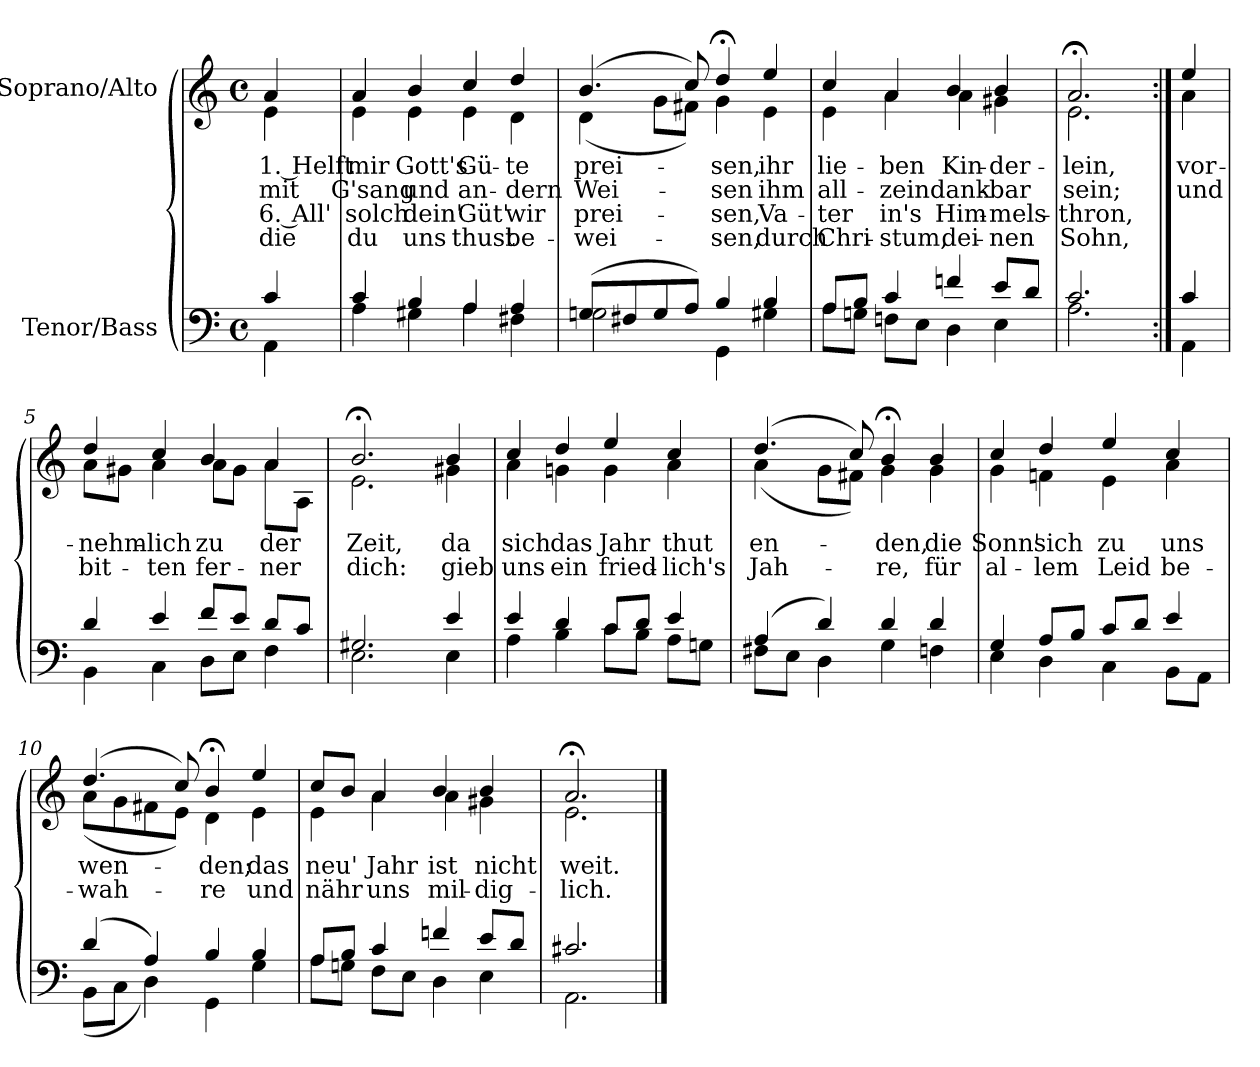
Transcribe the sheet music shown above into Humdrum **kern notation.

**kern	**kern	**text	**text	**text	**text
*part2	*part1	*part1	*part1	*part1	*part1
*staff2	*staff1	*staff1	*staff1	*staff1	*staff1
*I"Tenor/Bass	*I"Soprano/Alto	*	*	*	*
*clefF4	*clefG2	*	*	*	*
*k[]	*k[]	*	*	*	*
*M4/4	*M4/4	*	*	*	*
*met(c)	*met(c)	*	*	*	*
=	=	=	=	=	=
*^	*	*	*	*	*
!	!	!	!LO:LY:b	!LO:LY:b	!LO:LY:b	!LO:LY:b
*	*	*^	*	*	*	*
4c/	4AA\	4a/	4e\	1. Helft	mit	6. All'	die
=1	=1	=1	=1	=1	=1	=1	=1
!	!	!	!	!LO:LY:b	!LO:LY:b	!LO:LY:b	!LO:LY:b
4c/	4A\	4a/	4e\	mir	G'sang	solch	du
!	!	!	!	!LO:LY:b	!LO:LY:b	!LO:LY:b	!LO:LY:b
4B/	4G#X\	4b/	4e\	Gott's	und	dein'	uns
!	!	!	!	!LO:LY:b	!LO:LY:b	!LO:LY:b	!LO:LY:b
4A/	4A\	4cc/	4e\	Gü-	an-	Güt'	thust
!	!	!	!	!LO:LY:b	!LO:LY:b	!LO:LY:b	!LO:LY:b
4A/	4F#X\	4dd/	4d\	-te	-dern	wir	be-
=2	=2	=2	=2	=2	=2	=2	=2
!	!	!	!	!LO:LY:b	!LO:LY:b	!LO:LY:b	!LO:LY:b
(8Gn/L	2G\	(4.b/	(4d\	prei-	Wei-	prei-	-wei-
8F#X/	.	.	.	.	.	.	.
8G/	.	.	8g\L	.	.	.	.
8A/J)	.	8cc/)	8f#X\J)	.	.	.	.
!	!	!	!	!LO:LY:b	!LO:LY:b	!LO:LY:b	!LO:LY:b
4B/	4GG\	4dd;</	4g\	-sen,	-sen	-sen,	-sen,
!	!	!	!	!LO:LY:b	!LO:LY:b	!LO:LY:b	!LO:LY:b
4B/	4G#X\	4ee/	4e\	ihr	ihm	Va-	durch
=3	=3	=3	=3	=3	=3	=3	=3
!	!	!	!	!LO:LY:b	!LO:LY:b	!LO:LY:b	!LO:LY:b
8A/L	8A\L	4cc/	4e\	lie-	all-	-ter	Chri-
8B/J	8Gn\J	.	.	.	.	.	.
!	!	!	!	!LO:LY:b	!LO:LY:b	!LO:LY:b	!LO:LY:b
4c/	8Fn\L	4a/	4a\	-ben	-zein	in's	-stum,
.	8E\J	.	.	.	.	.	.
!	!	!	!	!LO:LY:b	!LO:LY:b	!LO:LY:b	!LO:LY:b
4fn/	4D\	4b/	4a\	Kin-	dank-	Him-	dei-
!	!	!	!	!LO:LY:b	!LO:LY:b	!LO:LY:b	!LO:LY:b
8e/L	4E\	4b/	4g#X\	-der-	-bar	-mels-	-nen
8d/J	.	.	.	.	.	.	.
=4	=4	=4	=4	=4	=4	=4	=4
!	!	!	!	!LO:LY:b	!LO:LY:b	!LO:LY:b	!LO:LY:b
2.c/	2.A\	2.a;</	2.e\	-lein,	sein;	-thron,	Sohn,
!!LO:LB:g=z	!!
=4X1:|!	=4X1:|!	=4X1:|!	=4X1:|!	=4X1:|!	=4X1:|!	=4X1:|!	=4X1:|!
!	!	!	!	!LO:LY:b	!LO:LY:b	!	!
4c/	4AA\	4ee/	4a\	vor-	und	.	.
=5	=5	=5	=5	=5	=5	=5	=5
!	!	!	!	!LO:LY:b	!LO:LY:b	!	!
4d/	4BB\	4dd/	8a\L	-nehm-	bit-	.	.
.	.	.	8g#X\J	.	.	.	.
!	!	!	!	!LO:LY:b	!LO:LY:b	!	!
4e/	4C\	4cc/	4a\	-lich	-ten	.	.
!	!	!	!	!LO:LY:b	!LO:LY:b	!	!
8f/L	8D\L	4b/	8a\L	zu	fer-	.	.
8e/J	8E\J	.	8g#\J	.	.	.	.
!	!	!	!	!LO:LY:b	!LO:LY:b	!	!
8d/L	4F\	4a/	8a\L	der	-ner	.	.
8c/J	.	.	8A\J	.	.	.	.
=6	=6	=6	=6	=6	=6	=6	=6
!	!	!	!	!LO:LY:b	!LO:LY:b	!	!
2.G#X/	2.E\	2.b;</	2.e\	Zeit,	dich:	.	.
!	!	!	!	!LO:LY:b	!LO:LY:b	!	!
4e/	4E\	4b/	4g#X\	da	gieb	.	.
=7	=7	=7	=7	=7	=7	=7	=7
!	!	!	!	!LO:LY:b	!LO:LY:b	!	!
4e/	4A\	4cc/	4a\	sich	uns	.	.
!	!	!	!	!LO:LY:b	!LO:LY:b	!	!
4d/	4B\	4dd/	4gn\	das	ein	.	.
!	!	!	!	!LO:LY:b	!LO:LY:b	!	!
8c/L	8c\L	4ee/	4g\	Jahr	fried-	.	.
8d/J	8B\J	.	.	.	.	.	.
!	!	!	!	!LO:LY:b	!LO:LY:b	!	!
4e/	8A\L	4cc/	4a\	thut	-lich's	.	.
.	8Gn\J	.	.	.	.	.	.
=8	=8	=8	=8	=8	=8	=8	=8
!	!	!	!	!LO:LY:b	!LO:LY:b	!	!
(4A/	8F#X\L	(4.dd/	(4a\	en-	Jah-	.	.
.	8E\J	.	.	.	.	.	.
4d/)	4D\	.	8g\L	.	.	.	.
.	.	8cc/)	8f#X\J)	.	.	.	.
!	!	!	!	!LO:LY:b	!LO:LY:b	!	!
4d/	4G\	4b;</	4g\	-den,	-re,	.	.
!	!	!	!	!LO:LY:b	!LO:LY:b	!	!
4d/	4Fn\	4b/	4g\	die	für	.	.
!!LO:LB:g=z	!!
=9	=9	=9	=9	=9	=9	=9	=9
!	!	!	!	!LO:LY:b	!LO:LY:b	!	!
4G/	4E\	4cc/	4g\	Sonn'	al-	.	.
!	!	!	!	!LO:LY:b	!LO:LY:b	!	!
8A/L	4D\	4dd/	4fn\	sich	-lem	.	.
8B/J	.	.	.	.	.	.	.
!	!	!	!	!LO:LY:b	!LO:LY:b	!	!
8c/L	4C\	4ee/	4e\	zu	Leid	.	.
8d/J	.	.	.	.	.	.	.
!	!	!	!	!LO:LY:b	!LO:LY:b	!	!
4e/	8BB\L	4cc/	4a\	uns	be-	.	.
.	8AA\J	.	.	.	.	.	.
=10	=10	=10	=10	=10	=10	=10	=10
!	!	!	!	!LO:LY:b	!LO:LY:b	!	!
(4d/	(8BB\L	(4.dd/	(8a\L	wen-	-wah-	.	.
.	8C\J	.	8g\	.	.	.	.
4A/)	4D\)	.	8f#X\	.	.	.	.
.	.	8cc/)	8e\J)	.	.	.	.
!	!	!	!	!LO:LY:b	!LO:LY:b	!	!
4B/	4GG\	4b;</	4d\	-den;	-re	.	.
!	!	!	!	!LO:LY:b	!LO:LY:b	!	!
4B/	4G\	4ee/	4e\	das	und	.	.
=11	=11	=11	=11	=11	=11	=11	=11
!	!	!	!	!LO:LY:b	!LO:LY:b	!	!
8A/L	8A\L	8cc/L	4e\	neu'	nähr	.	.
8B/J	8Gn\J	8b/J	.	.	.	.	.
!	!	!	!	!LO:LY:b	!LO:LY:b	!	!
4c/	8F\L	4a/	4a\	Jahr	uns	.	.
.	8E\J	.	.	.	.	.	.
!	!	!	!	!LO:LY:b	!LO:LY:b	!	!
4fn/	4D\	4b/	4a\	ist	mil-	.	.
!	!	!	!	!LO:LY:b	!LO:LY:b	!	!
8e/L	4E\	4b/	4g#X\	nicht	-dig-	.	.
8d/J	.	.	.	.	.	.	.
=12	=12	=12	=12	=12	=12	=12	=12
!	!	!	!	!LO:LY:b	!LO:LY:b	!	!
2.c#X/	2.AA\	2.a;</	2.e\	weit.	-lich.	.	.
*v	*v	*	*	*	*	*	*
*	*v	*v	*	*	*	*
==	==	==	==	==	==
*-	*-	*-	*-	*-	*-
